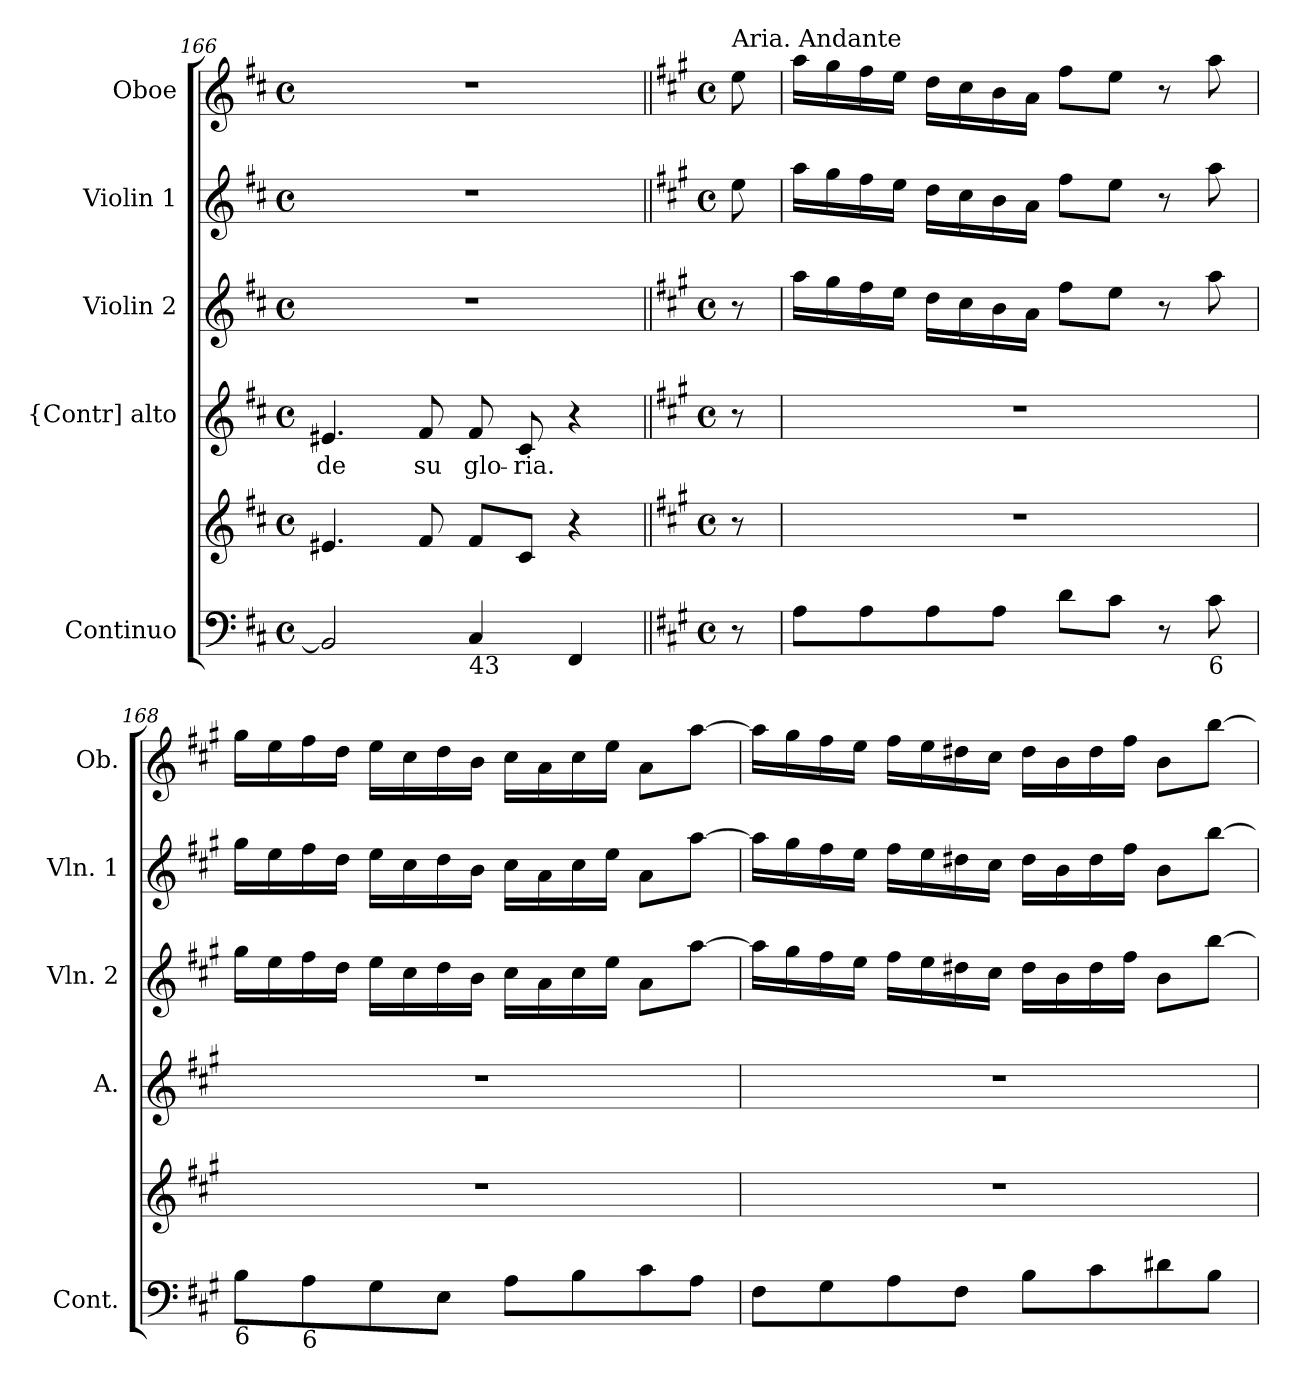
**kern	**kern	**kern	**text	**kern	**kern	**kern
*part5	*part5	*part4	*part4	*part3	*part2	*part1
*staff6	*staff5	*staff4	*staff4	*staff3	*staff2	*staff1
*I"Continuo	*	*I"{Contr] alto	*	*I"Violin 2	*I"Violin 1	*I"Oboe
*I'Cont.	*	*I'A.	*	*I'Vln. 2	*I'Vln. 1	*I'Ob.
*clefF4	*clefG2	*clefG2	*	*clefG2	*clefG2	*clefG2
*k[f#c#]	*k[f#c#]	*k[f#c#]	*	*k[f#c#]	*k[f#c#]	*k[f#c#]
*D:	*D:	*D:	*	*D:	*D:	*D:
*M4/4	*M4/4	*M4/4	*	*M4/4	*M4/4	*M4/4
*met(c)	*met(c)	*met(c)	*	*met(c)	*met(c)	*met(c)
=166	=166	=166	=166	=166	=166	=166
!	!	!	!LO:LY:b:color=#000000	!	!	!
2BBi/]	4.e#Xi/	4.e#Xi/	de	1r	1r	1r
!	!	!	!LO:LY:b:color=#000000	!	!	!
.	8f#i/	8f#i/	su	.	.	.
!LO:TX:b:t=43	!	!	!	!	!	!
!	!	!	!LO:LY:b:color=#000000	!	!	!
4C#i/	8f#i/L	8f#i/	glo-	.	.	.
!	!	!	!LO:LY:b:color=#000000	!	!	!
.	8c#i/J	8c#i/	-ria.	.	.	.
4FF#i/	4r	4r	.	.	.	.
!!LO:PB:g=z
=166||	=166||	=166||	=166||	=166||	=166||	=166||
*k[f#c#g#]	*k[f#c#g#]	*k[f#c#g#]	*	*k[f#c#g#]	*k[f#c#g#]	*k[f#c#g#]
*A:	*A:	*A:	*	*A:	*A:	*A:
*M4/4	*M4/4	*M4/4	*	*M4/4	*M4/4	*M4/4
*met(c)	*met(c)	*met(c)	*	*met(c)	*met(c)	*met(c)
!	!	!	!	!	!	!LO:TX:a:t=Aria. Andante
8r	8r	8r	.	8r	8eei\	8eei\
=167	=167	=167	=167	=167	=167	=167
8Ai\L	1r	1r	.	16aai\LL	16aai\LL	16aai\LL
.	.	.	.	16gg#i\	16gg#i\	16gg#i\
8Ai\	.	.	.	16ff#i\	16ff#i\	16ff#i\
.	.	.	.	16eei\JJ	16eei\JJ	16eei\JJ
8Ai\	.	.	.	16ddi\LL	16ddi\LL	16ddi\LL
.	.	.	.	16cc#i\	16cc#i\	16cc#i\
8Ai\J	.	.	.	16bi\	16bi\	16bi\
.	.	.	.	16ai\JJ	16ai\JJ	16ai\JJ
8di\L	.	.	.	8ff#i\L	8ff#i\L	8ff#i\L
8c#i\J	.	.	.	8eei\J	8eei\J	8eei\J
8r	.	.	.	8r	8r	8r
!LO:TX:b:t=6	!	!	!	!	!	!
8c#i\	.	.	.	8aai\	8aai\	8aai\
=168	=168	=168	=168	=168	=168	=168
!LO:TX:b:t=6	!	!	!	!	!	!
8Bi\L	1r	1r	.	16gg#i\LL	16gg#i\LL	16gg#i\LL
.	.	.	.	16eei\	16eei\	16eei\
!LO:TX:b:t=6	!	!	!	!	!	!
8Ai\	.	.	.	16ff#i\	16ff#i\	16ff#i\
.	.	.	.	16ddi\JJ	16ddi\JJ	16ddi\JJ
8G#i\	.	.	.	16eei\LL	16eei\LL	16eei\LL
.	.	.	.	16cc#i\	16cc#i\	16cc#i\
8Ei\J	.	.	.	16ddi\	16ddi\	16ddi\
.	.	.	.	16bi\JJ	16bi\JJ	16bi\JJ
8Ai\L	.	.	.	16cc#i\LL	16cc#i\LL	16cc#i\LL
.	.	.	.	16ai\	16ai\	16ai\
8Bi\	.	.	.	16cc#i\	16cc#i\	16cc#i\
.	.	.	.	16eei\JJ	16eei\JJ	16eei\JJ
8c#i\	.	.	.	8ai\L	8ai\L	8ai\L
8Ai\J	.	.	.	[8aai\J	[8aai\J	[8aai\J
=169	=169	=169	=169	=169	=169	=169
8F#i\L	1r	1r	.	16aai\LL]	16aai\LL]	16aai\LL]
.	.	.	.	16gg#i\	16gg#i\	16gg#i\
8G#i\	.	.	.	16ff#i\	16ff#i\	16ff#i\
.	.	.	.	16eei\JJ	16eei\JJ	16eei\JJ
8Ai\	.	.	.	16ff#i\LL	16ff#i\LL	16ff#i\LL
.	.	.	.	16eei\	16eei\	16eei\
8F#i\J	.	.	.	16dd#Xi\	16dd#Xi\	16dd#Xi\
.	.	.	.	16cc#i\JJ	16cc#i\JJ	16cc#i\JJ
8Bi\L	.	.	.	16dd#i\LL	16dd#i\LL	16dd#i\LL
.	.	.	.	16bi\	16bi\	16bi\
8c#i\	.	.	.	16dd#i\	16dd#i\	16dd#i\
.	.	.	.	16ff#i\JJ	16ff#i\JJ	16ff#i\JJ
8d#Xi\	.	.	.	8bi\L	8bi\L	8bi\L
8Bi\J	.	.	.	[8bbi\J	[8bbi\J	[8bbi\J
=	=	=	=	=	=	=
*-	*-	*-	*-	*-	*-	*-
